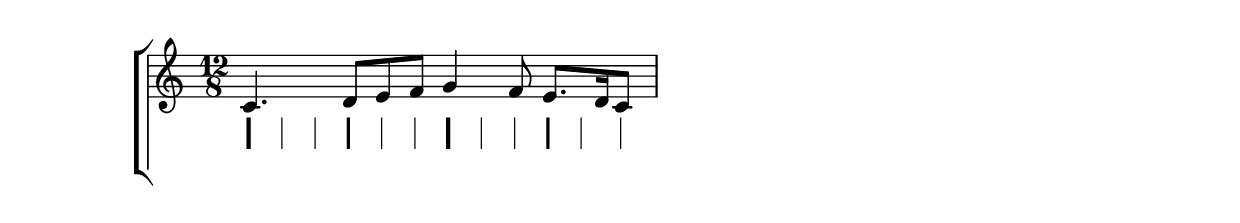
%% Do not edit this file; it is auto-generated from LSR http://lsr.dsi.unimi.it
%% This file is in the public domain.
\version "2.11.53"

\header {
  lsrtags = "editorial-annotations"

  texidoces = "
Se pueden trazar líneas verticales normales entre pentagramas para
mostrar la relación entre notas; sin embargo, en caso de música
monofónica, podemos hacer invisible el segundo pentagrama, y que
las líneas sean más cortas, como en este fragmento de código.

"
  doctitlees = "Líneas de rejilla: destacar ritmos y la relación temporal entre notas"

  texidoc = "
Regular vertical lines can be drawn between staves to show notes
synchronization; however, in case of monophonic music, you may want to
make the second stave invisible, and make the lines shorter like in
this snippet.

"
  doctitle = "Grid lines: emphasizing rhythms and notes synchronization"
} % begin verbatim
%% sets of grid
\layout {
 \context {
   \Staff
   \consists "Grid_point_engraver"
   gridInterval = #(ly:make-moment 1 8)
%% lines length
   \override GridPoint #'Y-extent = #'(6 . 0)
 }
 \context {
   \StaffGroup
   \remove "System_start_delimiter_engraver"
 }
}

\layout {
 ragged-right = ##t
}
\new Score
\with {
 \consists "Grid_line_span_engraver"
%% centers grid lines  horizontally below noteheads
 \override NoteColumn #'X-offset = #-0.5
}

\new ChoirStaff <<
 \new Staff
 {
   \time 12/8
   \stemUp
   \relative {
   c'4. d8 e8 f g4 f8 e8.[ d16 c8] }
 }
 \new Staff
 {
%% making sure the lines will be placed outside the Staff
   \override Score.GridLine #'extra-offset = #'( 0.0 . -4.0 )

%% hides staff and notes so that only the grid lines are visible
   \override NoteHead #'transparent = ##t
   \override NoteHead #'no-ledgers = ##t
   \override Stem #'transparent = ##t
   \override Beam #'transparent = ##t
   \override Staff.BarLine #'transparent = ##t
   \override Staff.StaffSymbol #'line-count = #0
   \override Staff.TimeSignature #'transparent = ##t
   \override Staff.Clef #'transparent = ##t

% you have to put 'dummy' notes here to force regular grid spacing...
 \once  \override Score.GridLine #'thickness = #4.0
 c8   c8   c8
 \once  \override Score.GridLine #'thickness = #3.0
 c8   c8   c8
 \once  \override Score.GridLine #'thickness = #4.0
 c8   c8   c8
 \once  \override Score.GridLine #'thickness = #3.0
 c8   c8   c8
 }
>>
